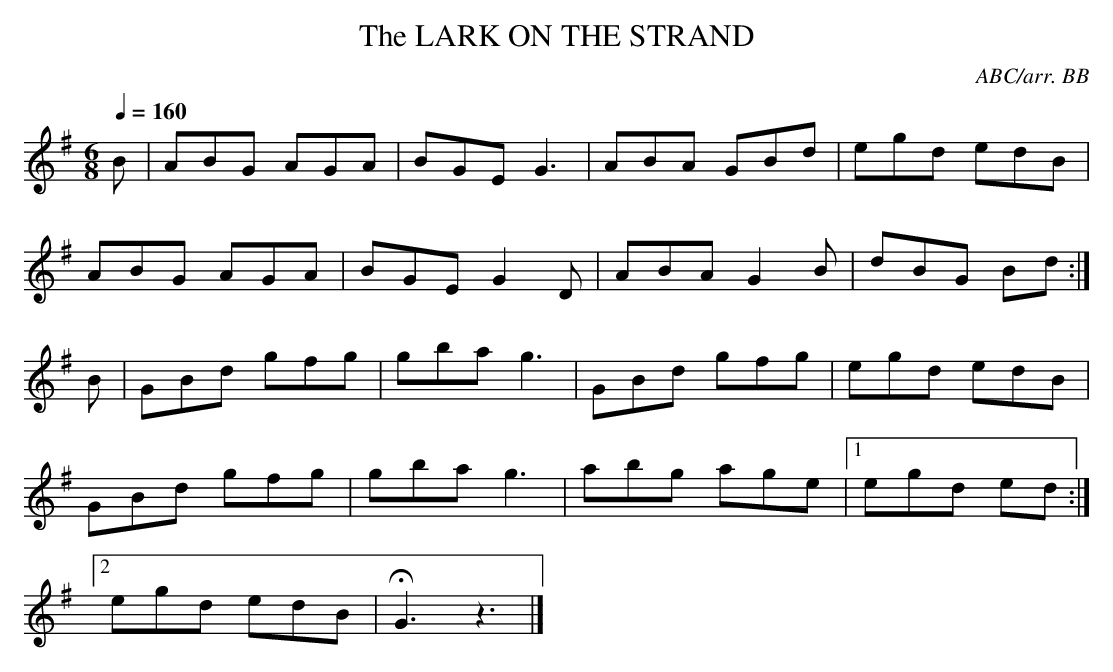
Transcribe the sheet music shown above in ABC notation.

X:1
T:LARK ON THE STRAND, The
C:ABC/arr. BB
M:6/8
Q:1/4=160
K:G
B|ABG AGA|BGE G3|ABA GBd|egd edB|
ABG AGA|BGE G2D|ABA G2B|dBG Bd :|
B|GBd gfg|gba g3|GBd gfg|egd edB|
GBd gfg|gba g3|abg age|1 egd ed :|
[2 egd edB|HG3z3|]
